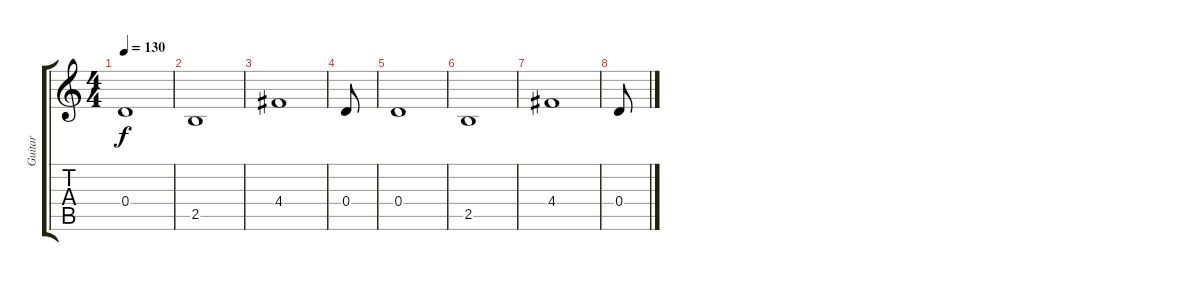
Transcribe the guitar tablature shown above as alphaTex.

\track ("Guitar" "Guitar") {instrument electricguitarmuted}
\staff {score tabs}
\tuning (E4 B3 G3 D3 A2 E2) {hide}
\ts (4 4)
\tempo 130
\clef g2
\ks c
0.4.1{dy f} |
2.5.1 |
4.4.1 |
0.4.8 |
0.4.1 |
2.5.1 |
4.4.1 |
0.4.8
